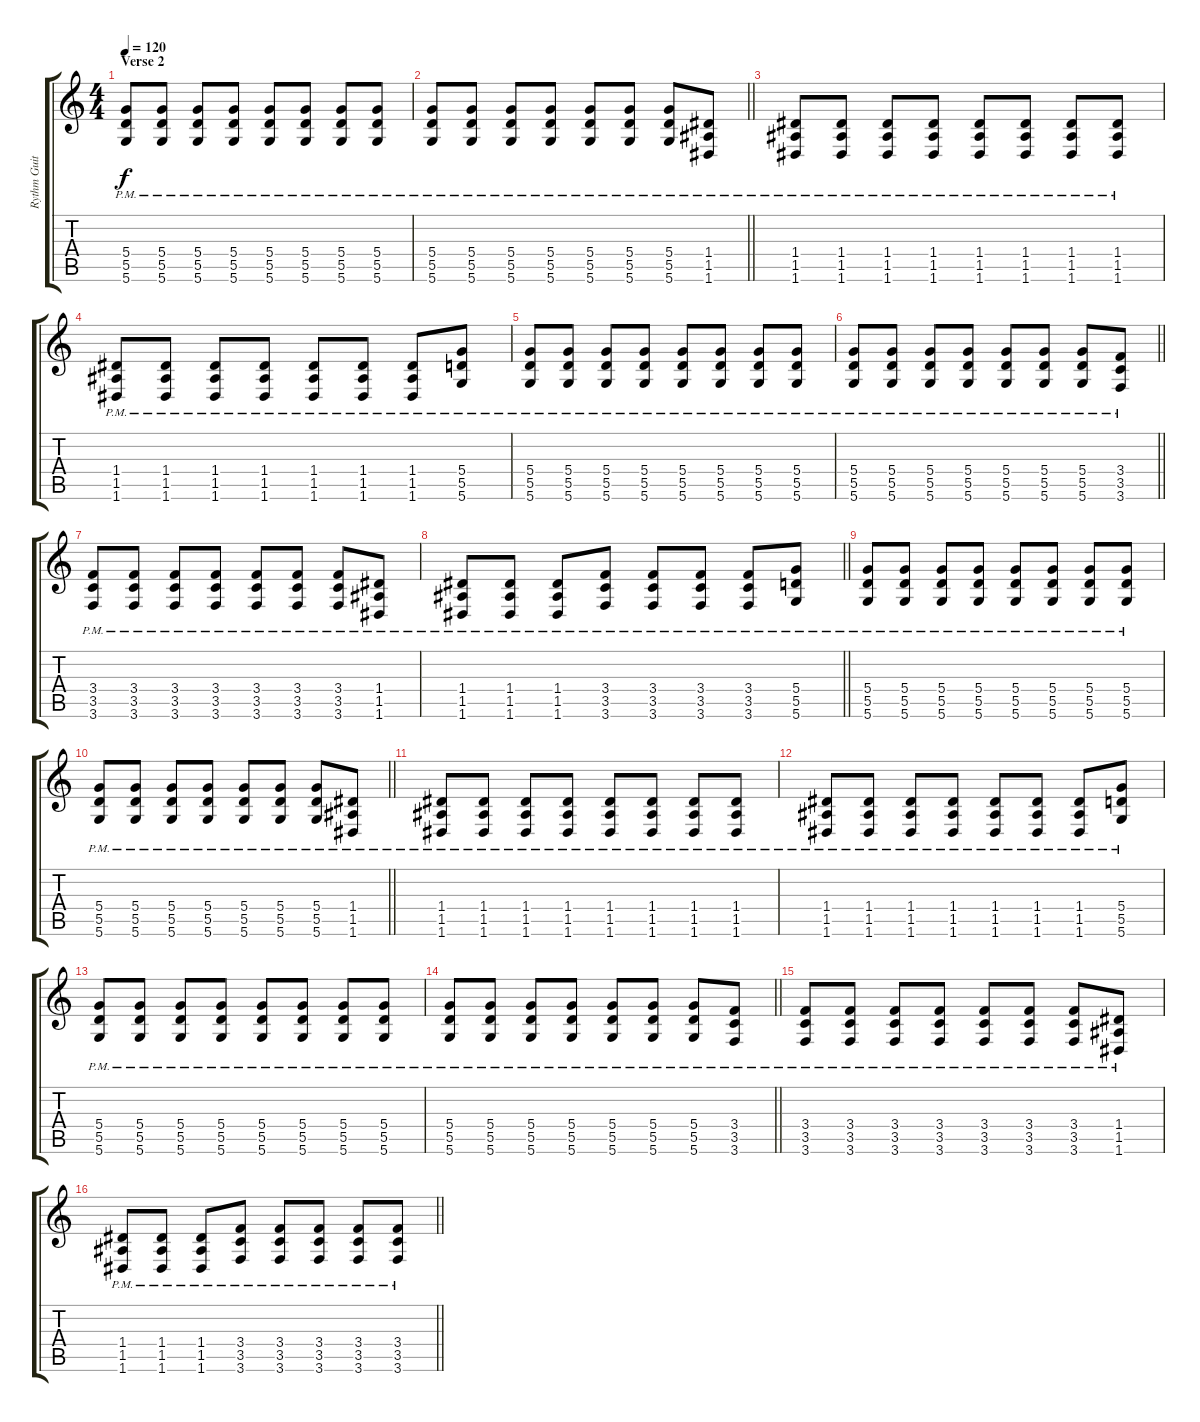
\track ("Rythm Guitar" "Rythm Guit") {instrument overdrivenguitar}
\staff {score tabs}
\tuning (E4 B3 G3 D3 A2 D2) {hide}
\ts (4 4)
\section ("" "Verse 2")
\tempo 120
\clef g2
\ks c
(5.4{pm} 5.5{pm} 5.6{pm}).8{dy f} (5.4{pm} 5.5{pm} 5.6{pm}).8 (5.4{pm} 5.5{pm} 5.6{pm}).8 (5.4{pm} 5.5{pm} 5.6{pm}).8 (5.4{pm} 5.5{pm} 5.6{pm}).8 (5.4{pm} 5.5{pm} 5.6{pm}).8 (5.4{pm} 5.5{pm} 5.6{pm}).8 (5.4{pm} 5.5{pm} 5.6{pm}).8 |
\barLineRight lightlight
(5.4{pm} 5.5{pm} 5.6{pm}).8 (5.4{pm} 5.5{pm} 5.6{pm}).8 (5.4{pm} 5.5{pm} 5.6{pm}).8 (5.4{pm} 5.5{pm} 5.6{pm}).8 (5.4{pm} 5.5{pm} 5.6{pm}).8 (5.4{pm} 5.5{pm} 5.6{pm}).8 (5.4{pm} 5.5{pm} 5.6{pm}).8 (1.4{pm} 1.5{pm} 1.6{pm}).8 |
(1.4{pm} 1.5{pm} 1.6{pm}).8 (1.4{pm} 1.5{pm} 1.6{pm}).8 (1.4{pm} 1.5{pm} 1.6{pm}).8 (1.4{pm} 1.5{pm} 1.6{pm}).8 (1.4{pm} 1.5{pm} 1.6{pm}).8 (1.4{pm} 1.5{pm} 1.6{pm}).8 (1.4{pm} 1.5{pm} 1.6{pm}).8 (1.4{pm} 1.5{pm} 1.6{pm}).8 |
(1.4{pm} 1.5{pm} 1.6{pm}).8 (1.4{pm} 1.5{pm} 1.6{pm}).8 (1.4{pm} 1.5{pm} 1.6{pm}).8 (1.4{pm} 1.5{pm} 1.6{pm}).8 (1.4{pm} 1.5{pm} 1.6{pm}).8 (1.4{pm} 1.5{pm} 1.6{pm}).8 (1.4{pm} 1.5{pm} 1.6{pm}).8 (5.4{pm} 5.5{pm} 5.6{pm}).8 |
(5.4{pm} 5.5{pm} 5.6{pm}).8 (5.4{pm} 5.5{pm} 5.6{pm}).8 (5.4{pm} 5.5{pm} 5.6{pm}).8 (5.4{pm} 5.5{pm} 5.6{pm}).8 (5.4{pm} 5.5{pm} 5.6{pm}).8 (5.4{pm} 5.5{pm} 5.6{pm}).8 (5.4{pm} 5.5{pm} 5.6{pm}).8 (5.4{pm} 5.5{pm} 5.6{pm}).8 |
\barLineRight lightlight
(5.4{pm} 5.5{pm} 5.6{pm}).8 (5.4{pm} 5.5{pm} 5.6{pm}).8 (5.4{pm} 5.5{pm} 5.6{pm}).8 (5.4{pm} 5.5{pm} 5.6{pm}).8 (5.4{pm} 5.5{pm} 5.6{pm}).8 (5.4{pm} 5.5{pm} 5.6{pm}).8 (5.4{pm} 5.5{pm} 5.6{pm}).8 (3.4{pm} 3.5{pm} 3.6{pm}).8 |
(3.4{pm} 3.5{pm} 3.6{pm}).8 (3.4{pm} 3.5{pm} 3.6{pm}).8 (3.4{pm} 3.5{pm} 3.6{pm}).8 (3.4{pm} 3.5{pm} 3.6{pm}).8 (3.4{pm} 3.5{pm} 3.6{pm}).8 (3.4{pm} 3.5{pm} 3.6{pm}).8 (3.4{pm} 3.5{pm} 3.6{pm}).8 (1.4{pm} 1.5{pm} 1.6{pm}).8 |
\barLineRight lightlight
(1.4{pm} 1.5{pm} 1.6{pm}).8 (1.4{pm} 1.5{pm} 1.6{pm}).8 (1.4{pm} 1.5{pm} 1.6{pm}).8 (3.4{pm} 3.5{pm} 3.6{pm}).8 (3.4{pm} 3.5{pm} 3.6{pm}).8 (3.4{pm} 3.5{pm} 3.6{pm}).8 (3.4{pm} 3.5{pm} 3.6{pm}).8 (5.4{pm} 5.5{pm} 5.6{pm}).8 |
(5.4{pm} 5.5{pm} 5.6{pm}).8 (5.4{pm} 5.5{pm} 5.6{pm}).8 (5.4{pm} 5.5{pm} 5.6{pm}).8 (5.4{pm} 5.5{pm} 5.6{pm}).8 (5.4{pm} 5.5{pm} 5.6{pm}).8 (5.4{pm} 5.5{pm} 5.6{pm}).8 (5.4{pm} 5.5{pm} 5.6{pm}).8 (5.4{pm} 5.5{pm} 5.6{pm}).8 |
\barLineRight lightlight
(5.4{pm} 5.5{pm} 5.6{pm}).8 (5.4{pm} 5.5{pm} 5.6{pm}).8 (5.4{pm} 5.5{pm} 5.6{pm}).8 (5.4{pm} 5.5{pm} 5.6{pm}).8 (5.4{pm} 5.5{pm} 5.6{pm}).8 (5.4{pm} 5.5{pm} 5.6{pm}).8 (5.4{pm} 5.5{pm} 5.6{pm}).8 (1.4{pm} 1.5{pm} 1.6{pm}).8 |
(1.4{pm} 1.5{pm} 1.6{pm}).8 (1.4{pm} 1.5{pm} 1.6{pm}).8 (1.4{pm} 1.5{pm} 1.6{pm}).8 (1.4{pm} 1.5{pm} 1.6{pm}).8 (1.4{pm} 1.5{pm} 1.6{pm}).8 (1.4{pm} 1.5{pm} 1.6{pm}).8 (1.4{pm} 1.5{pm} 1.6{pm}).8 (1.4{pm} 1.5{pm} 1.6{pm}).8 |
(1.4{pm} 1.5{pm} 1.6{pm}).8 (1.4{pm} 1.5{pm} 1.6{pm}).8 (1.4{pm} 1.5{pm} 1.6{pm}).8 (1.4{pm} 1.5{pm} 1.6{pm}).8 (1.4{pm} 1.5{pm} 1.6{pm}).8 (1.4{pm} 1.5{pm} 1.6{pm}).8 (1.4{pm} 1.5{pm} 1.6{pm}).8 (5.4{pm} 5.5{pm} 5.6{pm}).8 |
(5.4{pm} 5.5{pm} 5.6{pm}).8 (5.4{pm} 5.5{pm} 5.6{pm}).8 (5.4{pm} 5.5{pm} 5.6{pm}).8 (5.4{pm} 5.5{pm} 5.6{pm}).8 (5.4{pm} 5.5{pm} 5.6{pm}).8 (5.4{pm} 5.5{pm} 5.6{pm}).8 (5.4{pm} 5.5{pm} 5.6{pm}).8 (5.4{pm} 5.5{pm} 5.6{pm}).8 |
\barLineRight lightlight
(5.4{pm} 5.5{pm} 5.6{pm}).8 (5.4{pm} 5.5{pm} 5.6{pm}).8 (5.4{pm} 5.5{pm} 5.6{pm}).8 (5.4{pm} 5.5{pm} 5.6{pm}).8 (5.4{pm} 5.5{pm} 5.6{pm}).8 (5.4{pm} 5.5{pm} 5.6{pm}).8 (5.4{pm} 5.5{pm} 5.6{pm}).8 (3.4{pm} 3.5{pm} 3.6{pm}).8 |
(3.4{pm} 3.5{pm} 3.6{pm}).8 (3.4{pm} 3.5{pm} 3.6{pm}).8 (3.4{pm} 3.5{pm} 3.6{pm}).8 (3.4{pm} 3.5{pm} 3.6{pm}).8 (3.4{pm} 3.5{pm} 3.6{pm}).8 (3.4{pm} 3.5{pm} 3.6{pm}).8 (3.4{pm} 3.5{pm} 3.6{pm}).8 (1.4{pm} 1.5{pm} 1.6{pm}).8 |
\barLineRight lightlight
(1.4{pm} 1.5{pm} 1.6{pm}).8 (1.4{pm} 1.5{pm} 1.6{pm}).8 (1.4{pm} 1.5{pm} 1.6{pm}).8 (3.4{pm} 3.5{pm} 3.6{pm}).8 (3.4{pm} 3.5{pm} 3.6{pm}).8 (3.4{pm} 3.5{pm} 3.6{pm}).8 (3.4{pm} 3.5{pm} 3.6{pm}).8 (3.4{pm} 3.5{pm} 3.6{pm}).8
